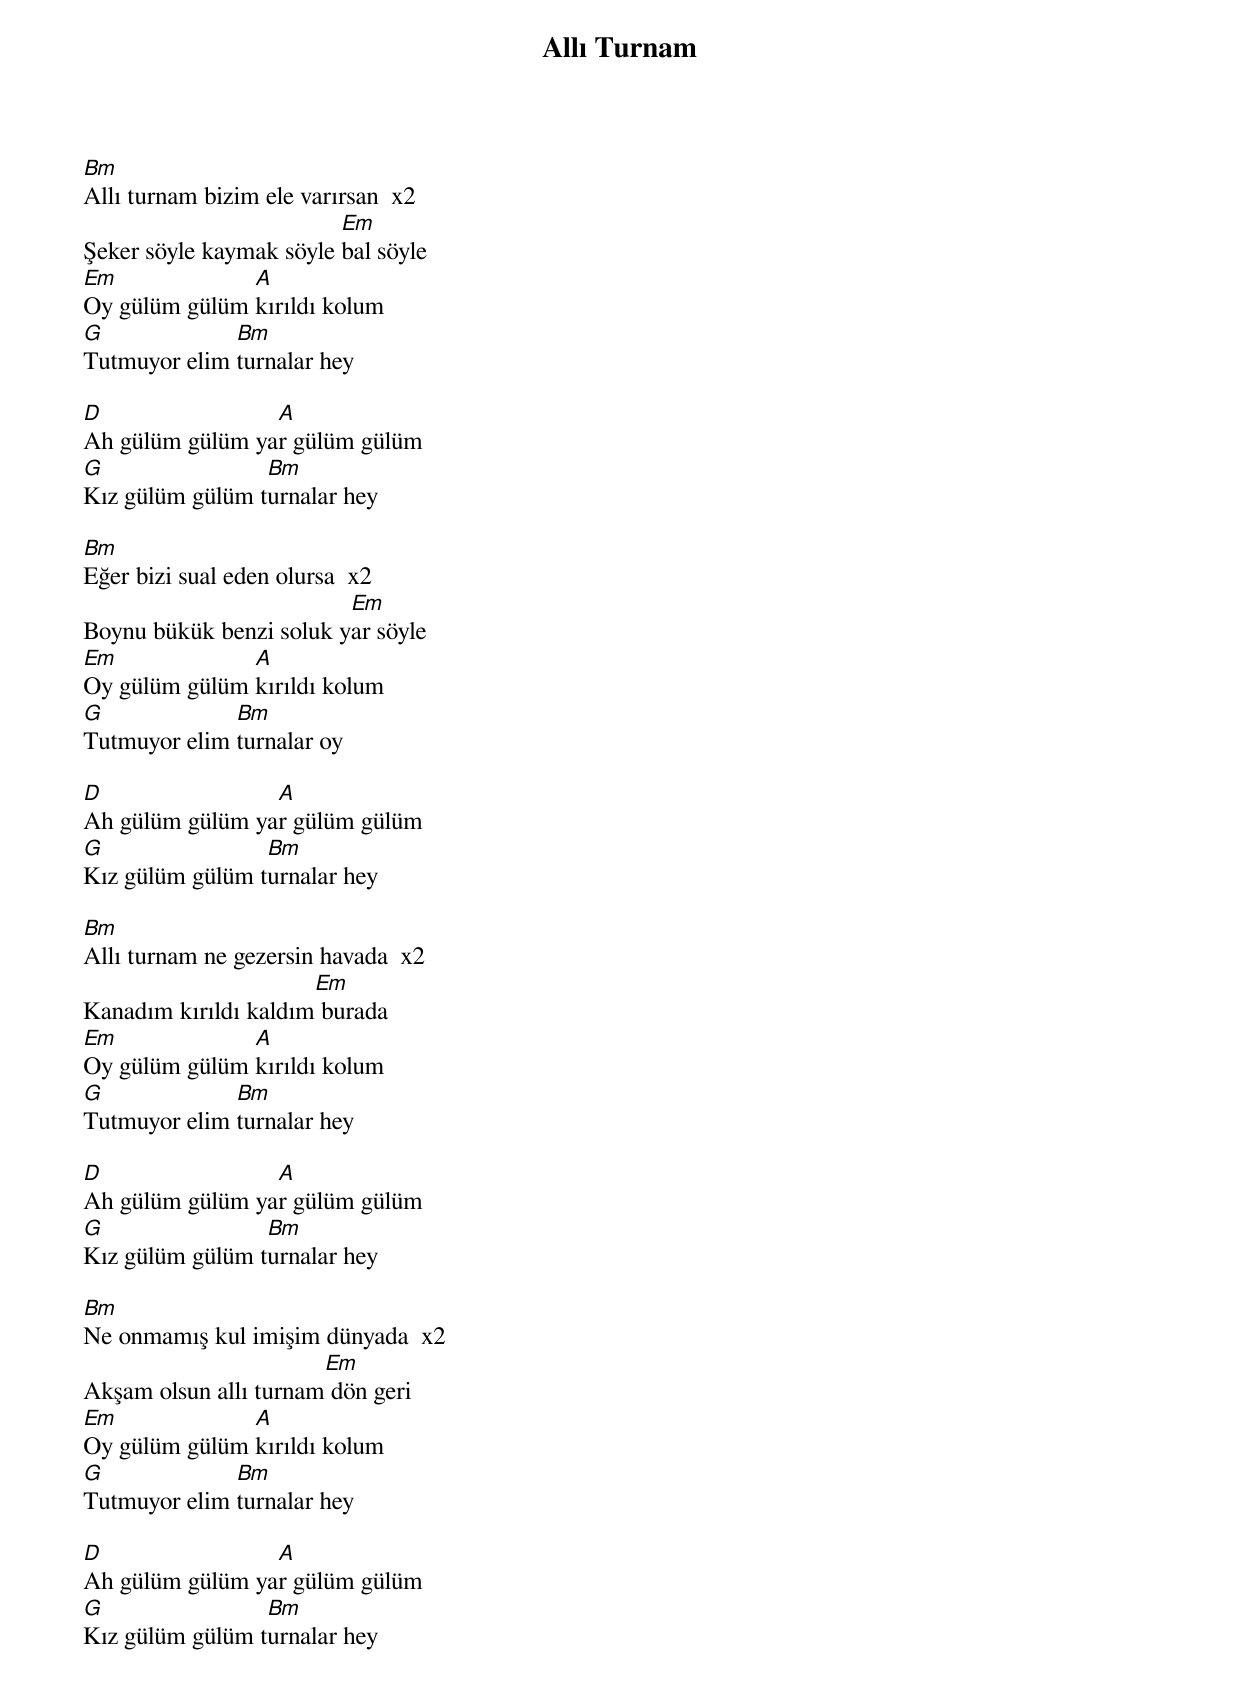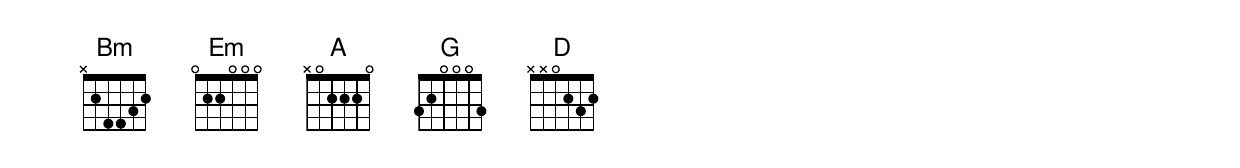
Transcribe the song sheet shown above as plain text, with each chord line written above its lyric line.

{title: Allı Turnam}
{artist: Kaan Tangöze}

Bm
Allı turnam bizim ele varırsan  x2
                         Em
Şeker söyle kaymak söyle bal söyle
Em             A
Oy gülüm gülüm kırıldı kolum
G             Bm
Tutmuyor elim turnalar hey

D                A
Ah gülüm gülüm yar gülüm gülüm
G                Bm
Kız gülüm gülüm turnalar hey

Bm
Eğer bizi sual eden olursa  x2
                         Em
Boynu bükük benzi soluk yar söyle
Em             A
Oy gülüm gülüm kırıldı kolum
G             Bm
Tutmuyor elim turnalar oy

D                A
Ah gülüm gülüm yar gülüm gülüm
G                Bm
Kız gülüm gülüm turnalar hey

Bm
Allı turnam ne gezersin havada  x2
                      Em
Kanadım kırıldı kaldım burada
Em             A
Oy gülüm gülüm kırıldı kolum
G             Bm
Tutmuyor elim turnalar hey

D                A
Ah gülüm gülüm yar gülüm gülüm
G                Bm
Kız gülüm gülüm turnalar hey

Bm
Ne onmamış kul imişim dünyada  x2
                       Em
Akşam olsun allı turnam dön geri
Em             A
Oy gülüm gülüm kırıldı kolum
G             Bm
Tutmuyor elim turnalar hey

D                A
Ah gülüm gülüm yar gülüm gülüm
G                Bm
Kız gülüm gülüm turnalar hey
